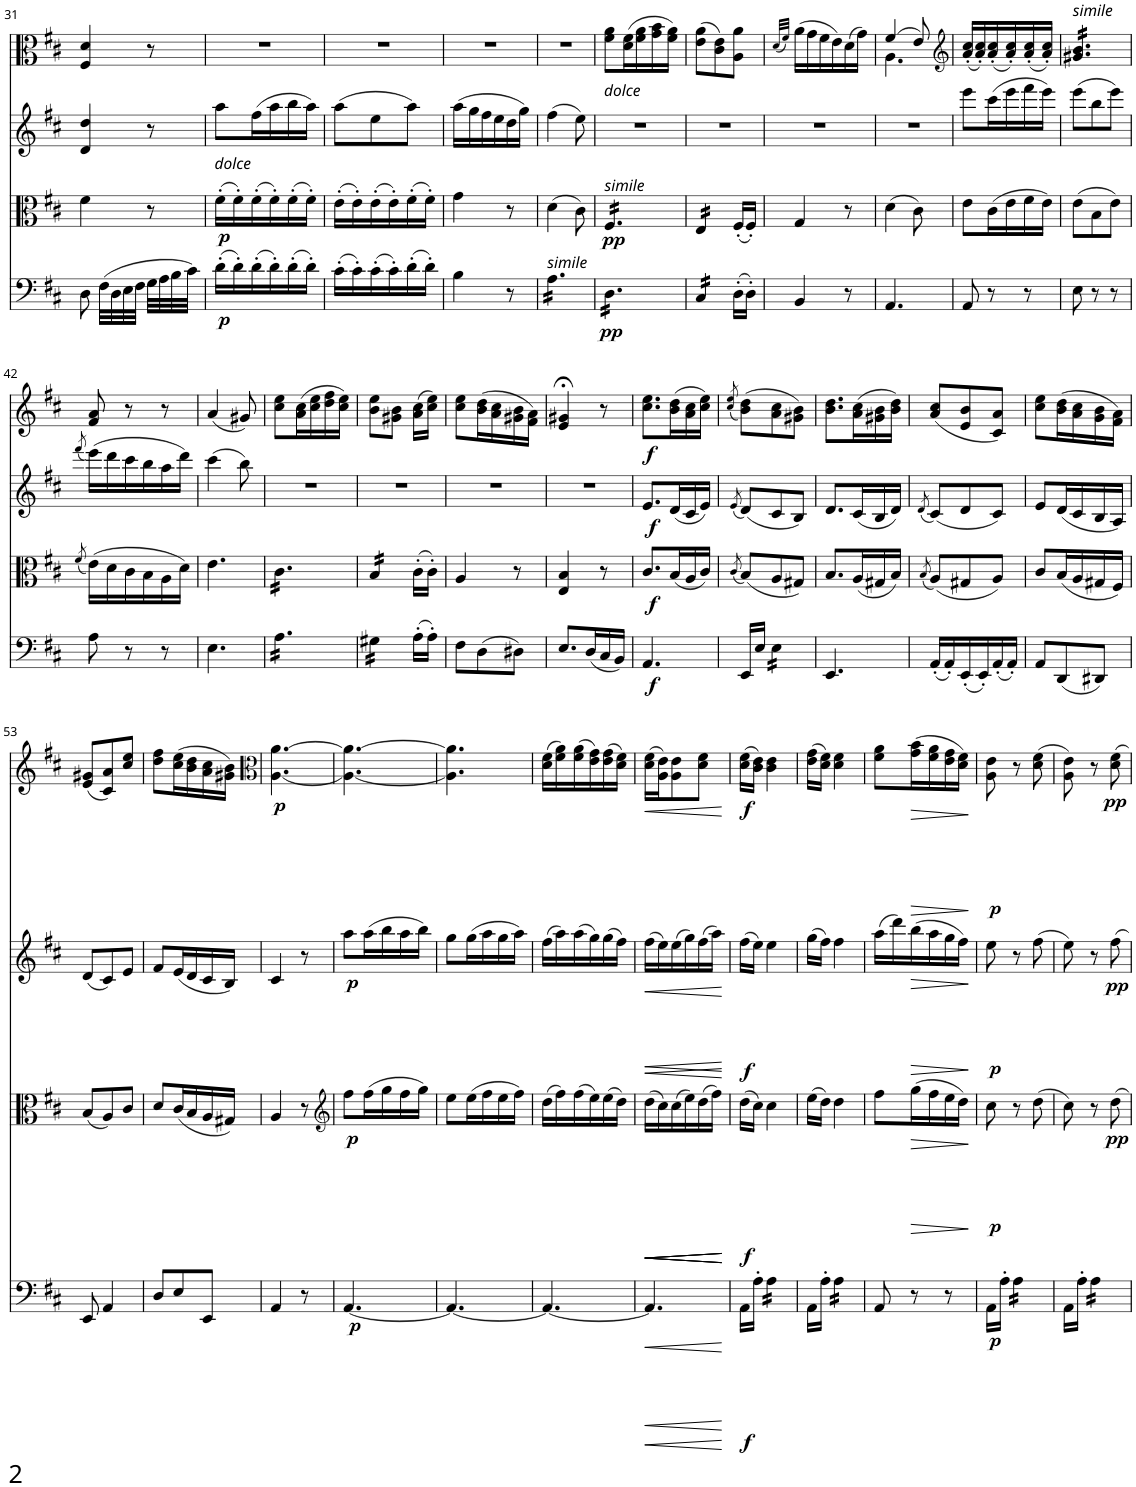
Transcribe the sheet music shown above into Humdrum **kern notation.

**kern	**dynam	**kern	**dynam	**kern	**dynam	**kern	**dynam
*part4	*part4	*part3	*part3	*part2	*part2	*part1	*part1
*staff4	*staff4	*staff3	*staff3	*staff2	*staff2	*staff1	*staff1
*I"Violoncello	*	*I"Viola	*	*I"Violin	*	*I"Viola d’amore	*
*I'Vc	*	*I'Vla	*	*I'Vln	*	*	*
!!LO:PB:g=z
*clefF4	*	*clefC3	*	*clefG2	*	*clefC3	*
*k[f#c#]	*	*k[f#c#]	*	*k[f#c#]	*	*k[f#c#]	*
*M3/8	*	*M3/8	*	*M3/8	*	*M3/8	*
=31	=31	=31	=31	=31	=31	=31	=31
8D\	.	4f#\	.	4d/ 4dd/	.	4F#/ 4d/	.
(32F#\LLL	.	.	.	.	.	.	.
32D\	.	.	.	.	.	.	.
32E\	.	.	.	.	.	.	.
32F#\JJJ	.	.	.	.	.	.	.
32G\LLL	.	8r	.	8r	.	8r	.
32A\	.	.	.	.	.	.	.
32B\	.	.	.	.	.	.	.
32c#\JJJ)	.	.	.	.	.	.	.
=32	=32	=32	=32	=32	=32	=32	=32
!	!	!	!	!LO:TX:b:i:t=dolce	!	!	!
!	!LO:DY:b	!	!LO:DY:b	!	!	!	!
(16d'\LL	p	(16f#'\LL	p	8aa\L	.	4.r	.
16d'\)	.	16f#'\)	.	.	.	.	.
(16d'\	.	(16f#'\	.	(16ff#\L	.	.	.
16d'\)	.	16f#'\)	.	16aa\	.	.	.
(16d'\	.	(16f#'\	.	16bb\	.	.	.
16d'\JJ)	.	16f#'\JJ)	.	16aa\JJ)	.	.	.
=33	=33	=33	=33	=33	=33	=33	=33
(16c#'\LL	.	(16e'\LL	.	(8aa\L	.	4.r	.
16c#'\)	.	16e'\)	.	.	.	.	.
(16c#'\	.	(16e'\	.	8ee\	.	.	.
16c#'\)	.	16e'\)	.	.	.	.	.
(16d'\	.	(16f#'\	.	8aa\J)	.	.	.
16d'\JJ)	.	16f#'\JJ)	.	.	.	.	.
=34	=34	=34	=34	=34	=34	=34	=34
4B\	.	4g\	.	(16aa\LL	.	4.r	.
.	.	.	.	16gg\	.	.	.
.	.	.	.	16ff#\	.	.	.
.	.	.	.	16ee\	.	.	.
8r	.	8r	.	16dd\	.	.	.
.	.	.	.	16gg\JJ)	.	.	.
=35	=35	=35	=35	=35	=35	=35	=35
!LO:TX:a:i:t=simile	!	!	!	!	!	!	!
*tremolo	*	*	*	*	*	*	*
16A\LL	.	(4d\	.	(4ff#\	.	4.r	.
16A\	.	.	.	.	.	.	.
16A\	.	.	.	.	.	.	.
16A\	.	.	.	.	.	.	.
16A\	.	8c#\)	.	8ee\)	.	.	.
16A\JJ	.	.	.	.	.	.	.
=36	=36	=36	=36	=36	=36	=36	=36
!	!	!	!	!	!	!LO:TX:b:i:t=dolce	!
!	!	!LO:TX:a:i:t=simile	!	!	!	!	!
!	!LO:DY:b	!	!LO:DY:b	!	!	!	!
*	*	*tremolo	*	*	*	*	*
16D\LL	pp	16F#/LL	pp	4.r	.	8f#\ 8a\L	.
16D\	.	16F#/	.	.	.	.	.
16D\	.	16F#/	.	.	.	(16d\ 16f#\L	.
16D\	.	16F#/	.	.	.	16f#\ 16a\	.
16D\	.	16F#/	.	.	.	16g\ 16b\	.
16D\JJ	.	16F#/JJ	.	.	.	16f#\ 16a\JJ)	.
=37	=37	=37	=37	=37	=37	=37	=37
16C#/LL	.	16E/LL	.	4.r	.	(8e\ 8a\L	.
16C#/	.	16E/	.	.	.	.	.
16C#/	.	16E/	.	.	.	8c#\ 8e\)	.
16C#/JJ	.	16E/JJ	.	.	.	.	.
*	*	*Xtremolo	*	*	*	*	*
*Xtremolo	*	*	*	*	*	*	*
(16D'\LL	.	(16F#'/LL	.	.	.	8A\ 8a\J	.
16D'\JJ)	.	16F#'/JJ)	.	.	.	.	.
=38	=38	=38	=38	=38	=38	=38	=38
.	.	.	.	.	.	(32qd/LLL	.
.	.	.	.	.	.	32qf#/JJJ)	.
4BB/	.	4G/	.	4.r	.	(16a\LL	.
.	.	.	.	.	.	16g\	.
.	.	.	.	.	.	16f#\	.
.	.	.	.	.	.	16e\)	.
8r	.	8r	.	.	.	(16d\	.
.	.	.	.	.	.	16g\JJ)	.
=39	=39	=39	=39	=39	=39	=39	=39
*	*	*	*	*	*	*^	*
4.AA/	.	(4d\	.	4.r	.	(4f#/	4.A\	.
.	.	8c#\)	.	.	.	8e/)	.	.
*	*	*	*	*	*	*v	*v	*
=40	=40	=40	=40	=40	=40	=40	=40
*	*	*	*	*	*	*clefG2	*
8AA/	.	8e\L	.	8eee\L	.	(16a/' 16cc#/'LL	.
.	.	.	.	.	.	16a/' 16cc#/')	.
8r	.	(16c#\L	.	(16ccc#\L	.	(16a/' 16cc#/'	.
.	.	16e\	.	16eee\	.	16a/' 16cc#/')	.
8r	.	16f#\	.	16fff#\	.	(16a/' 16cc#/'	.
.	.	16e\JJ)	.	16eee\JJ)	.	16a/' 16cc#/'JJ)	.
=41	=41	=41	=41	=41	=41	=41	=41
!	!	!	!	!	!	!LO:TX:a:i:t=simile	!
*	*	*	*	*	*	*tremolo	*
8E\	.	(8e\L	.	(8eee\L	.	16g#X/ 16b/LL	.
.	.	.	.	.	.	16g#X/ 16b/	.
8r	.	8B\	.	8bb\	.	16g#X/ 16b/	.
.	.	.	.	.	.	16g#X/ 16b/	.
8r	.	8e\J)	.	8eee\J)	.	16g#X/ 16b/	.
.	.	.	.	.	.	16g#X/ 16b/JJ	.
*	*	*	*	*	*	*Xtremolo	*
!!LO:LB:g=z
=42	=42	=42	=42	=42	=42	=42	=42
.	.	(8qf#/	.	(8qfff#/	.	.	.
8A\	.	(16e\LL)	.	(16eee\LL)	.	8f#/ 8a/	.
.	.	16d\	.	16ddd\	.	.	.
8r	.	16c#\	.	16ccc#\	.	8r	.
.	.	16B\	.	16bb\	.	.	.
8r	.	16A\	.	16aa\	.	8r	.
.	.	16d\JJ)	.	16ddd\JJ)	.	.	.
=43	=43	=43	=43	=43	=43	=43	=43
4.E\	.	4.e\	.	(4ccc#\	.	(4a/	.
.	.	.	.	8bb\)	.	8g#X/)	.
=44	=44	=44	=44	=44	=44	=44	=44
*tremolo	*	*	*	*	*	*	*
*	*	*tremolo	*	*	*	*	*
16A\LL	.	16c#\LL	.	4.r	.	8cc#\ 8ee\L	.
16A\	.	16c#\	.	.	.	.	.
16A\	.	16c#\	.	.	.	(16a\ 16cc#\L	.
16A\	.	16c#\	.	.	.	16cc#\ 16ee\	.
16A\	.	16c#\	.	.	.	16dd\ 16ff#\	.
16A\JJ	.	16c#\JJ	.	.	.	16cc#\ 16ee\JJ)	.
=45	=45	=45	=45	=45	=45	=45	=45
16G#X\LL	.	16B/LL	.	4.r	.	8b\ 8ee\L	.
16G#X\	.	16B/	.	.	.	.	.
16G#X\	.	16B/	.	.	.	8g#X\ 8b\J	.
16G#X\JJ	.	16B/JJ	.	.	.	.	.
*	*	*Xtremolo	*	*	*	*	*
*Xtremolo	*	*	*	*	*	*	*
(16A'\LL	.	(16c#'\LL	.	.	.	(16a\ 16cc#\LL	.
16A'\JJ)	.	16c#'\JJ)	.	.	.	16cc#\ 16ee\JJ)	.
=46	=46	=46	=46	=46	=46	=46	=46
8F#\L	.	4A/	.	4.r	.	8cc#\ 8ee\L	.
(8D\	.	.	.	.	.	(16b\ 16dd\L	.
.	.	.	.	.	.	16a\ 16cc#\	.
8D#X\J)	.	8r	.	.	.	16g#X\ 16b\	.
.	.	.	.	.	.	16f#\ 16a\JJ)	.
=47	=47	=47	=47	=47	=47	=47	=47
8.E/L	.	4E/ 4B/	.	4.r	.	4e/;< 4g#X/;<	.
(16D/L	.	.	.	.	.	.	.
16C#/	.	8r	.	.	.	8r	.
16BB/JJ)	.	.	.	.	.	.	.
=48	=48	=48	=48	=48	=48	=48	=48
!	!LO:DY:b	!	!LO:DY:b	!	!LO:DY:b	!	!LO:DY:b
4.AA/	f	8.c#/L	f	8.e/L	f	8.cc#\ 8.ee\L	f
.	.	(16B/L	.	(16d/L	.	(16b\ 16dd\L	.
.	.	16A/	.	16c#/	.	16a\ 16cc#\	.
.	.	16c#/JJ)	.	16e/JJ)	.	16cc#\ 16ee\JJ)	.
=49	=49	=49	=49	=49	=49	=49	=49
.	.	(8qc#/	.	(8qe/	.	(8qcc#/ 8qee/	.
16EE/LL	.	(8B/L)	.	(8d/L)	.	(8b\ 8dd\L)	.
16E/JJ	.	.	.	.	.	.	.
*tremolo	*	*	*	*	*	*	*
16E\LL	.	8A/	.	8c#/	.	8a\ 8cc#\	.
16E\	.	.	.	.	.	.	.
16E\	.	8G#X/J)	.	8B/J)	.	8g#X\ 8b\J)	.
16E\JJ	.	.	.	.	.	.	.
*Xtremolo	*	*	*	*	*	*	*
=50	=50	=50	=50	=50	=50	=50	=50
4.EE/	.	8.B/L	.	8.d/L	.	8.b\ 8.dd\L	.
.	.	(16A/L	.	(16c#/L	.	(16a\ 16cc#\L	.
.	.	16G#X/	.	16B/	.	16g#X\ 16b\	.
.	.	16B/JJ)	.	16d/JJ)	.	16b\ 16dd\JJ)	.
=51	=51	=51	=51	=51	=51	=51	=51
.	.	(8qB/	.	(8qd/	.	.	.
(16AA'/LL	.	(8A/L)	.	(8c#/L)	.	(8a/ 8cc#/L	.
16AA'/)	.	.	.	.	.	.	.
(16EE'/	.	8G#X/	.	8d/	.	8e/ 8b/	.
16EE'/)	.	.	.	.	.	.	.
(16AA'/	.	8A/J)	.	8c#/J)	.	8c#/ 8a/J)	.
16AA'/JJ)	.	.	.	.	.	.	.
=52	=52	=52	=52	=52	=52	=52	=52
8AA/L	.	8c#/L	.	8e/L	.	8cc#\ 8ee\L	.
(8DD/	.	(16B/L	.	(16d/L	.	(16b\ 16dd\L	.
.	.	16A/	.	16c#/	.	16a\ 16cc#\	.
8DD#X/J)	.	16G#X/	.	16B/	.	16g\ 16b\	.
.	.	16F#/JJ)	.	16A/JJ)	.	16f#\ 16a\JJ)	.
!!LO:LB:g=z
=53	=53	=53	=53	=53	=53	=53	=53
8EE/	.	(8B/L	.	(8d/L	.	(8e/ 8g#X/L	.
4AA/	.	8A/)	.	8c#/)	.	8c#/ 8a/)	.
.	.	8c#/J	.	8e/J	.	8cc#/ 8ee/J	.
=54	=54	=54	=54	=54	=54	=54	=54
8D/L	.	8d/L	.	8f#/L	.	8dd\ 8ff#\L	.
8E/	.	(16c#/L	.	(16e/L	.	(16cc#\ 16ee\L	.
.	.	16B/	.	16d/	.	16b\ 16dd\	.
8EE/J	.	16A/	.	16c#/	.	16a\ 16cc#\	.
.	.	16G#X/JJ)	.	16B/JJ)	.	16g#X\ 16b\JJ)	.
=55	=55	=55	=55	=55	=55	=55	=55
*	*	*	*	*	*	*clefC3	*
!	!	!	!	!	!	!	!LO:DY:b
4AA/	.	4A/	.	4c#/	.	[4.A\ [4.a\	p
8r	.	8r	.	8r	.	.	.
=56	=56	=56	=56	=56	=56	=56	=56
*	*	*clefG2	*	*	*	*	*
!	!LO:DY:b	!	!LO:DY:b	!	!LO:DY:b	!	!
[4.AA/	p	8ff#\L	p	8aa\L	p	4.A\_ 4.a\_	.
.	.	(16ff#\L	.	(16aa\L	.	.	.
.	.	16gg\	.	16bb\	.	.	.
.	.	16ff#\	.	16aa\	.	.	.
.	.	16gg\JJ)	.	16bb\JJ)	.	.	.
=57	=57	=57	=57	=57	=57	=57	=57
4.AA/_	.	8ee\L	.	8gg\L	.	4.A\] 4.a\]	.
.	.	(16ee\L	.	(16gg\L	.	.	.
.	.	16ff#\	.	16aa\	.	.	.
.	.	16ee\	.	16gg\	.	.	.
.	.	16ff#\JJ)	.	16aa\JJ)	.	.	.
=58	=58	=58	=58	=58	=58	=58	=58
4.AA/_	.	(16dd\LL	.	(16ff#\LL	.	(16d\ 16f#\LL	.
.	.	16ff#\)	.	16aa\)	.	16f#\ 16a\)	.
.	.	(16ff#\	.	(16aa\	.	(16f#\ 16a\	.
.	.	16ee\)	.	16gg\)	.	16e\ 16g\)	.
.	.	(16ee\	.	(16gg\	.	(16e\ 16g\	.
.	.	16dd\JJ)	.	16ff#\JJ)	.	16d\ 16f#\JJ)	.
=59	=59	=59	=59	=59	=59	=59	=59
!	!LO:HP:b	!	!	!	!	!	!
!	!LO:HP:n=1:b	!	!	!	!	!	!
!	!LO:HP:n=1:b	!	!LO:HP:b	!	!LO:HP:b	!	!LO:HP:b
4.AA/]	< < <	(16dd\LL	<	(16ff#\LL	<	(16d\ 16f#\LL	<
!	!	!	!LO:HP:b	!	!LO:HP:b	!	!
.	.	16cc#\)	<	16ee\)	<	16A\ 16e\J)	.
!	!	!	!LO:HP:b	!	!LO:HP:b	!	!
.	.	(16cc#\	<	(16ee\	<	8A\ 8e\	.
.	.	16ee\)	.	16gg\)	.	.	.
.	.	(16dd\	.	(16ff#\	.	8d\ 8f#\J	.
.	.	16ff#\JJ)	.	16aa\JJ)	.	.	.
.	[	.	[ [ [	.	[ [ [	.	[
=60	=60	=60	=60	=60	=60	=60	=60
!	!LO:DY:b	!	!LO:DY:b	!	!LO:DY:b	!	!LO:DY:b
16AA\LL	f	(16dd\LL	f	(16ff#\LL	f	(16d\ 16f#\LL	f
16A'\JJ	[	16cc#\JJ)	.	16ee\JJ)	.	16c#\ 16e\JJ)	.
*tremolo	*	*	*	*	*	*	*
16A\LL	[	4cc#\	.	4ee\	.	4c#\ 4e\	.
16A\	.	.	.	.	.	.	.
16A\	.	.	.	.	.	.	.
16A\JJ	.	.	.	.	.	.	.
*Xtremolo	*	*	*	*	*	*	*
=61	=61	=61	=61	=61	=61	=61	=61
16AA\LL	.	(16ee\LL	.	(16gg\LL	.	(16e\ 16g\LL	.
16A'\JJ	.	16dd\JJ)	.	16ff#\JJ)	.	16d\ 16f#\JJ)	.
*tremolo	*	*	*	*	*	*	*
16A\LL	.	4dd\	.	4ff#\	.	4d\ 4f#\	.
16A\	.	.	.	.	.	.	.
16A\	.	.	.	.	.	.	.
16A\JJ	.	.	.	.	.	.	.
*Xtremolo	*	*	*	*	*	*	*
=62	=62	=62	=62	=62	=62	=62	=62
8AA/	.	8ff#\L	.	(16aa\LL	.	8f#\ 8a\L	.
.	.	.	.	16ddd\)	.	.	.
!	!	!	!LO:HP:b	!	!LO:HP:b	!	!LO:HP:b
8r	.	(16gg\L	>	(16bb\	>	(16g\ 16b\L	>
!	!	!	!LO:HP:b	!	!LO:HP:b	!	!LO:HP:b
.	.	16ff#\	>	16aa\	>	16f#\ 16a\	>
8r	.	16ee\	.	16gg\	.	16e\ 16g\	.
.	.	16dd\JJ)	.	16ff#\JJ)	.	16d\ 16f#\JJ)	.
.	.	.	] ]	.	] ]	.	] ]
=63	=63	=63	=63	=63	=63	=63	=63
!	!LO:DY:b	!	!LO:DY:b	!	!LO:DY:b	!	!LO:DY:b
16AA\LL	p	8cc#\	p	8ee\	p	8A\ 8e\	p
16A'\JJ	.	.	.	.	.	.	.
*tremolo	*	*	*	*	*	*	*
16A\LL	.	8r	.	8r	.	8r	.
16A\	.	.	.	.	.	.	.
16A\	.	(8dd\	.	(8ff#\	.	(8d\ 8f#\	.
16A\JJ	.	.	.	.	.	.	.
*Xtremolo	*	*	*	*	*	*	*
=64	=64	=64	=64	=64	=64	=64	=64
16AA\LL	.	8cc#\)	.	8ee\)	.	8A\ 8e\)	.
16A'\JJ	.	.	.	.	.	.	.
*tremolo	*	*	*	*	*	*	*
16A\LL	.	8r	.	8r	.	8r	.
16A\	.	.	.	.	.	.	.
!	!	!	!LO:DY:b	!	!LO:DY:b	!	!LO:DY:b
16A\	.	8dd\	pp	8ff#\	pp	8d\ 8f#\	pp
16A\JJ	.	.	.	.	.	.	.
*Xtremolo	*	*	*	*	*	*	*
=	=	=	=	=	=	=	=
*-	*-	*-	*-	*-	*-	*-	*-
